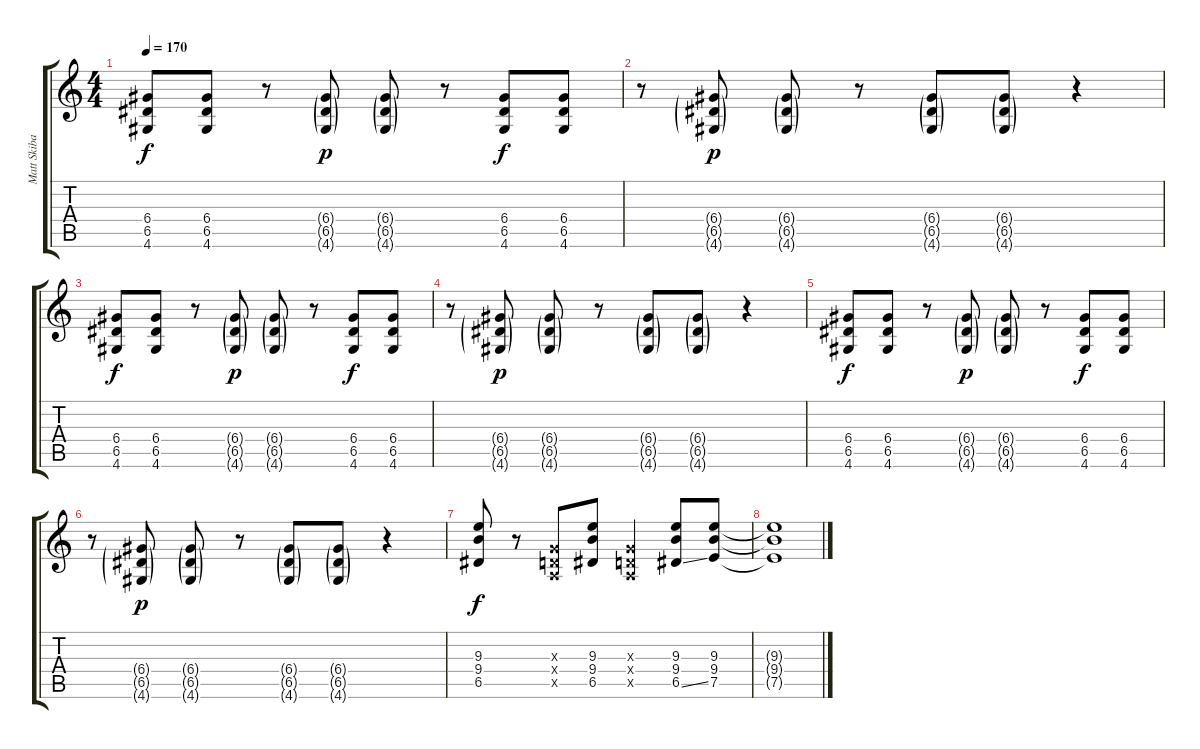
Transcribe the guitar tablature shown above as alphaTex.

\track ("Matt Skiba" "Matt Skiba") {instrument overdrivenguitar}
\staff {score tabs}
\tuning (E4 B3 G3 D3 A2 E2) {hide}
\ts (4 4)
\tempo 170
\clef g2
\ks c
(6.4 6.5 4.6).8{dy f} (6.4 6.5 4.6).8 r.8 (6.4{g} 6.5{g} 4.6{g}).8{dy p} (6.4{g} 6.5{g} 4.6{g}).8 r.8 (6.4 6.5 4.6).8{dy f} (6.4 6.5 4.6).8 |
r.8 (6.4{g} 6.5{g} 4.6{g}).8{dy p} (6.4{g} 6.5{g} 4.6{g}).8 r.8 (6.4{g} 6.5{g} 4.6{g}).8 (6.4{g} 6.5{g} 4.6{g}).8 r.4 |
(6.4 6.5 4.6).8{dy f} (6.4 6.5 4.6).8 r.8 (6.4{g} 6.5{g} 4.6{g}).8{dy p} (6.4{g} 6.5{g} 4.6{g}).8 r.8 (6.4 6.5 4.6).8{dy f} (6.4 6.5 4.6).8 |
r.8 (6.4{g} 6.5{g} 4.6{g}).8{dy p} (6.4{g} 6.5{g} 4.6{g}).8 r.8 (6.4{g} 6.5{g} 4.6{g}).8 (6.4{g} 6.5{g} 4.6{g}).8 r.4 |
(6.4 6.5 4.6).8{dy f} (6.4 6.5 4.6).8 r.8 (6.4{g} 6.5{g} 4.6{g}).8{dy p} (6.4{g} 6.5{g} 4.6{g}).8 r.8 (6.4 6.5 4.6).8{dy f} (6.4 6.5 4.6).8 |
r.8 (6.4{g} 6.5{g} 4.6{g}).8{dy p} (6.4{g} 6.5{g} 4.6{g}).8 r.8 (6.4{g} 6.5{g} 4.6{g}).8 (6.4{g} 6.5{g} 4.6{g}).8 r.4 |
(9.3 9.4 6.5).8{dy f} r.8 (0.3{x} 0.4{x} 0.5{x}).8 (9.3 9.4 6.5).8 (0.3{x} 0.4{x} 0.5{x}).4 (9.3 9.4 6.5{ss}).8 (9.3 9.4 7.5).8 |
(9.3{t} 9.4{t} 7.5{t}).1
